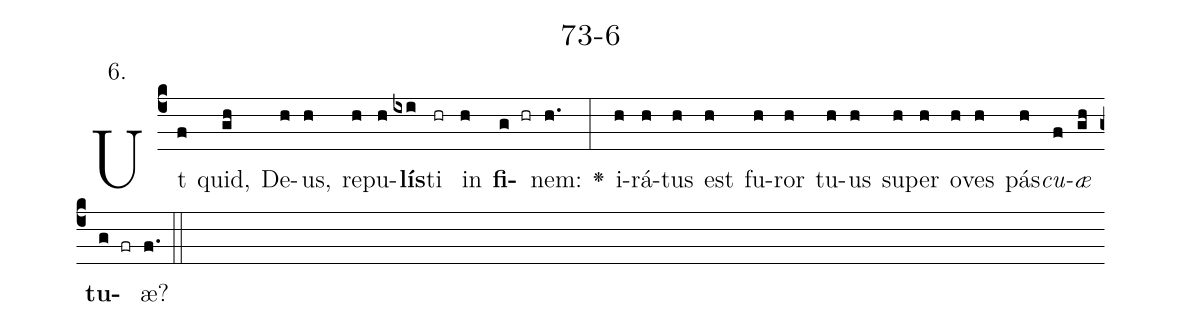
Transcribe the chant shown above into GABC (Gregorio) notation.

name: 73-6;
annotation: 6.;
%%
(c4)Ut(f) quid,(gh) De(h)us,(h) re(h)pu(h)<b>lís</b>(ixi)ti(hr) in(h) <b>fi</b>(g hr)nem:(h.) <v>\greheightstar</v>(:) i(h)rá(h)tus(h) est(h) fu(h)ror(h) tu(h)us(h) su(h)per(h) o(h)ves(h) pás(h)<i>cu</i>(f)<i>æ</i>(gh) <b>tu</b>(g fr)æ?(f.) (::)


%E(h) u(h) o(f) u(gh) a(g) e.(f.) (::)
